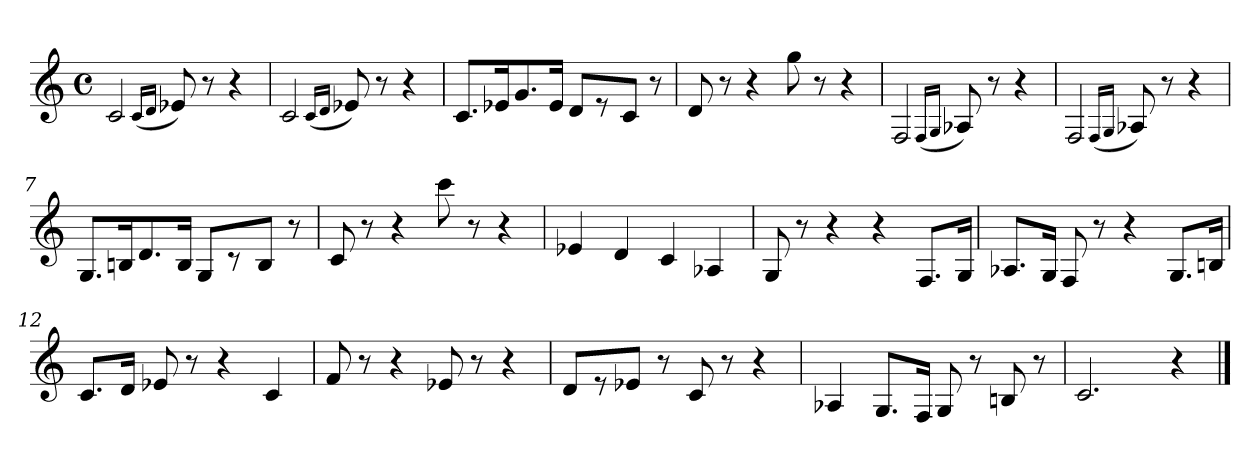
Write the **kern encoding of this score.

**kern
*part1
*staff1
*clefG2
*M4/4
*met(c)
=1
2c
(16qqc/LL
16qqd/JJ
8e-X)
8r
4r
=2
2c
(16qqc/LL
16qqd/JJ
8e-X)
8r
4r
=3
8.cL
16e-XK
8.g
16e-Jk
8dL
8r
8cJ
8r
=4
8d
8r
4r
8gg
8r
4r
=5
2F
(16qqF/LL
16qqG/JJ
8A-X)
8r
4r
=6
2F
(16qqF/LL
16qqG/JJ
8A-X)
8r
4r
=7
8.GL
16BnK
8.d
16BJk
8GL
8r
8BJ
8r
=8
8c
8r
4r
8ccc
8r
4r
=9
4e-X
4d
4c
4A-X
=10
8G
8r
4r
4r
8.FL
16GJk
=11
8.A-XL
16GJk
8F
8r
4r
8.GL
16BnJk
=12
8.cL
16dJk
8e-X
8r
4r
4c
=13
8f
8r
4r
8e-X
8r
4r
=14
8dL
8r
8e-XJ
8r
8c
8r
4r
=15
4A-X
8.GL
16FJk
8G
8r
8Bn
8r
=16
2.c
4r
==
*-
